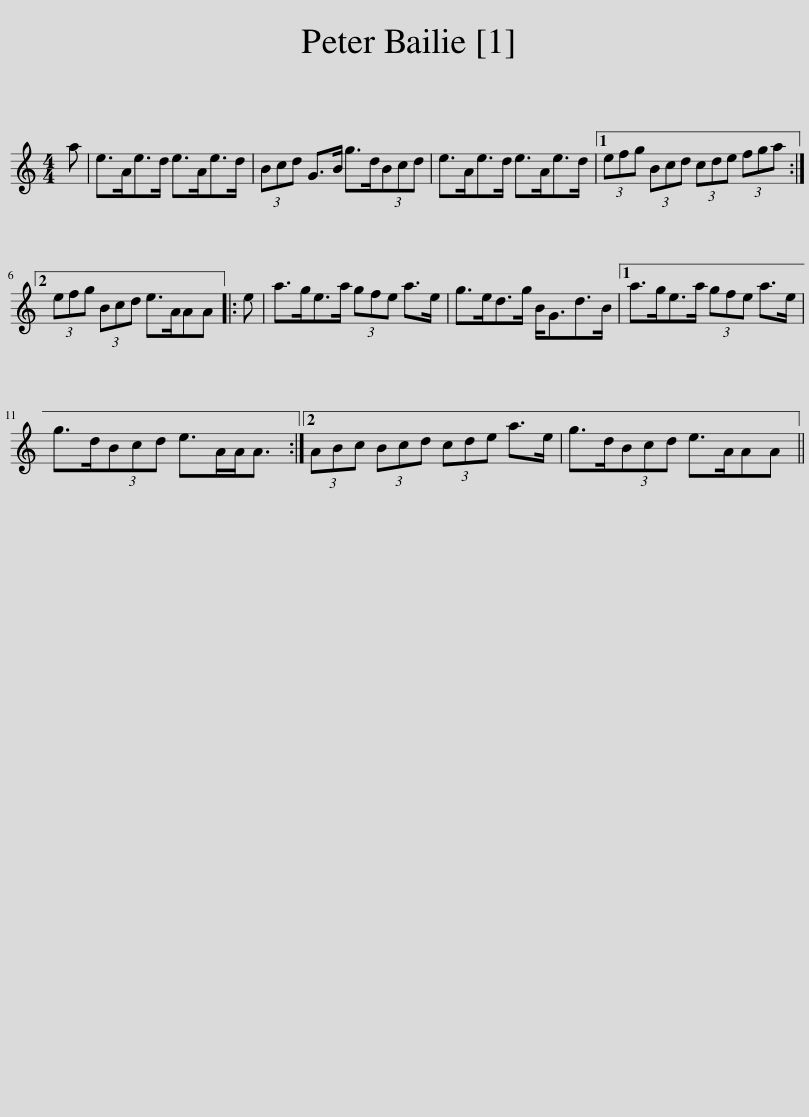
X:1
L:1/8
M:4/4
I:linebreak $
K:C
V:1 treble
V:1
 a | e>Ae>d e>Ae>d | (3Bcd G>B g>d(3Bcd | e>Ae>d e>Ae>d |1 (3efg (3Bcd (3cde (3fga :|2$ %5
 (3efg (3Bcd e>AAA |: e | a>ge>a (3gfe a>e | g>ed>g B<Gd>B |1 a>ge>a (3gfe a>e |$ %10
 g>d(3Bcd e>AA<A :|2 (3ABc (3Bcd (3cde a>e | g>d(3Bcd e>AAA || %13
